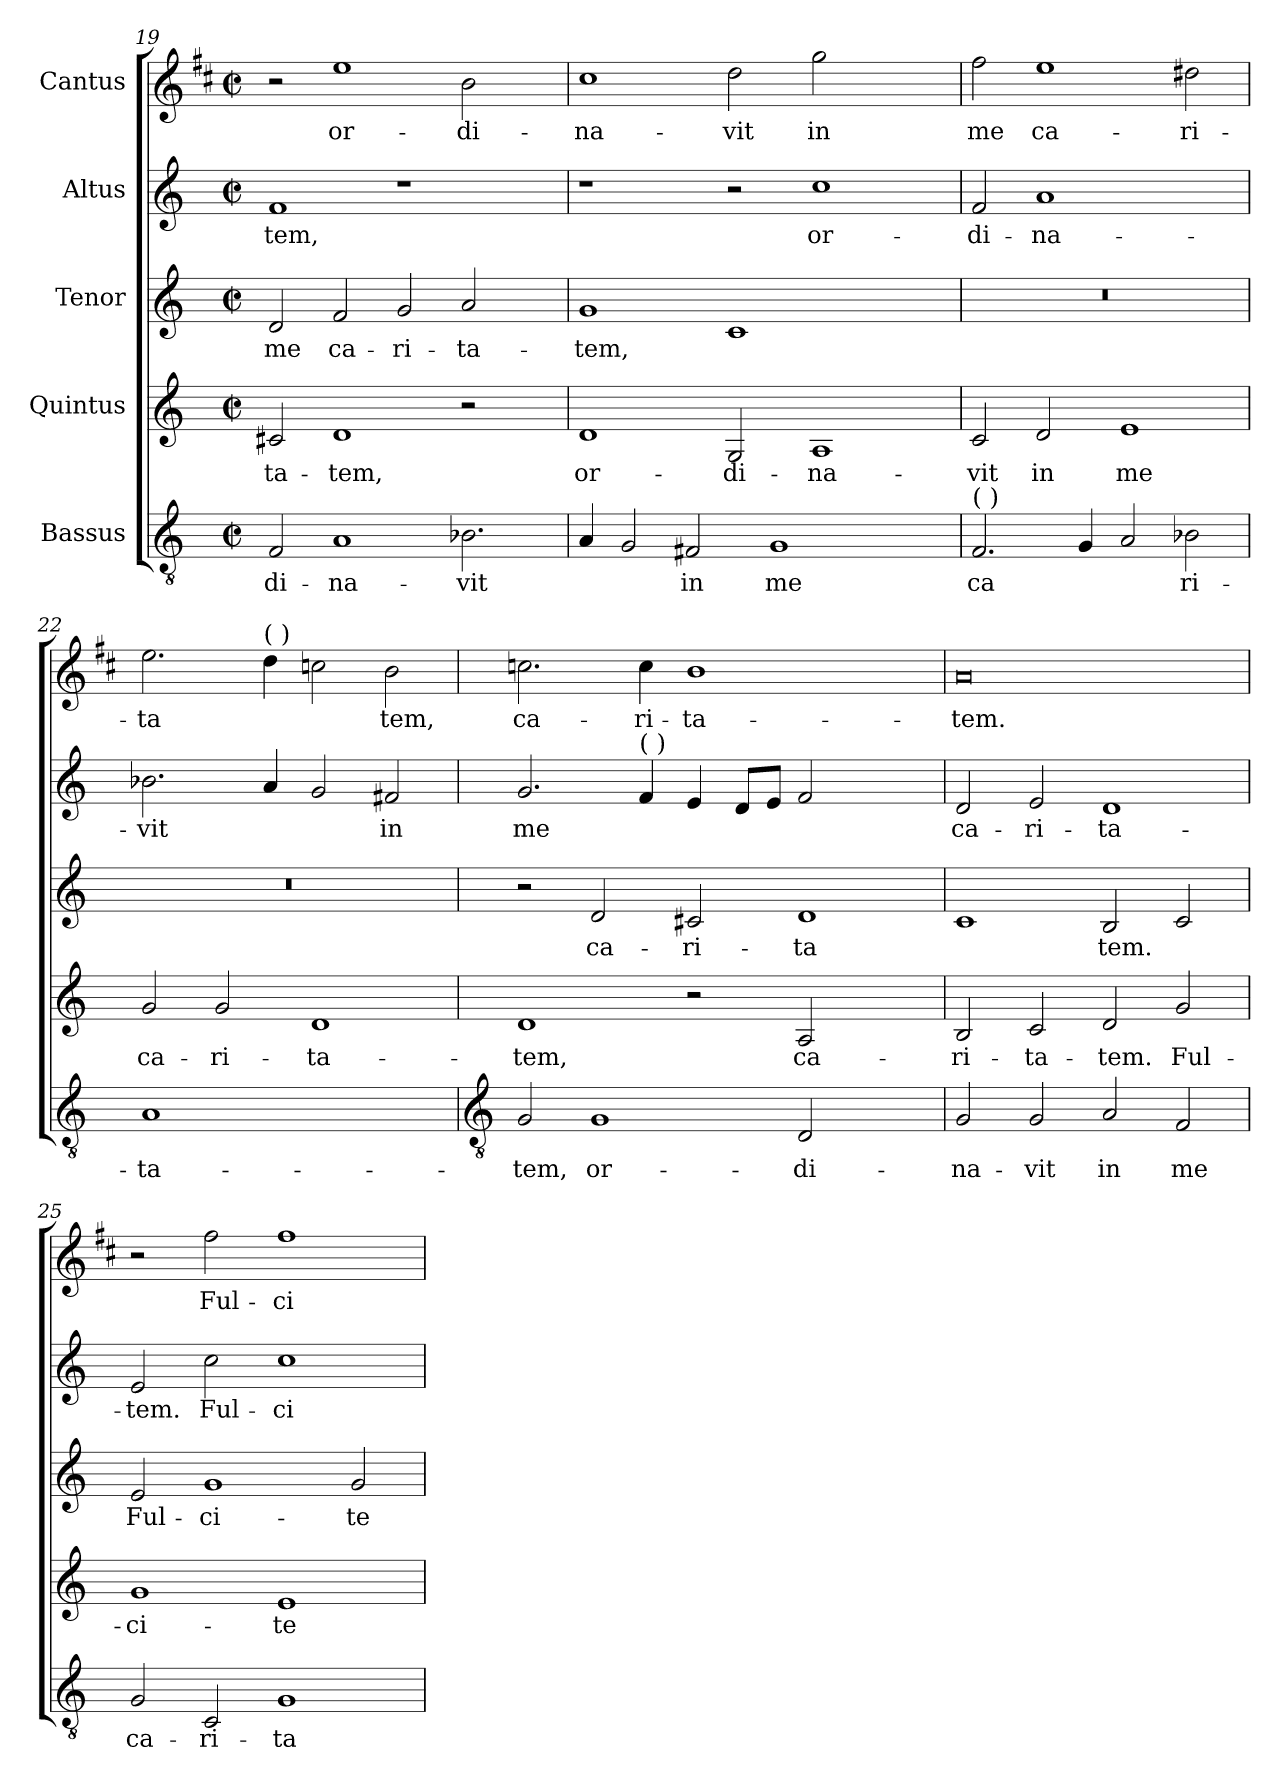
**kern	**text	**kern	**text	**kern	**text	**kern	**text	**kern	**text
*part5	*part5	*part4	*part4	*part3	*part3	*part2	*part2	*part1	*part1
*staff5	*staff5	*staff4	*staff4	*staff3	*staff3	*staff2	*staff2	*staff1	*staff1
*I"Bassus	*	*I"Quintus	*	*I"Tenor	*	*I"Altus	*	*I"Cantus	*
*clefGv2	*	*clefG2	*	*clefG2	*	*clefG2	*	*clefG2	*
*	*	*	*	*	*	*	*	*ITrd1c2	*
*k[]	*	*k[]	*	*k[]	*	*k[]	*	*k[]	*
*C:	*	*C:	*	*C:	*	*C:	*	*C:	*
*M4/2	*	*M4/2	*	*M4/2	*	*M4/2	*	*M4/2	*
*met(c|)	*	*met(c|)	*	*met(c|)	*	*met(c|)	*	*met(c|)	*
=19	=19	=19	=19	=19	=19	=19	=19	=19	=19
!	!LO:LY:b	!	!LO:LY:b	!	!LO:LY:b	!	!LO:LY:b	!	!
2F	-di-	2c#	-ta-	2d	me	1f	-tem,	2r	.
!	!LO:LY:b	!	!LO:LY:b	!	!LO:LY:b	!	!	!	!LO:LY:b
1A	-na-	1d	-tem,	2f	ca-	.	.	1dd	or-
!	!	!	!	!	!LO:LY:b	!	!	!	!
.	.	.	.	2g	-ri-	1r	.	.	.
!	!LO:LY:b	!	!	!	!LO:LY:b	!	!	!	!LO:LY:b
2.B-X	-vit	2r	.	2a	-ta-	.	.	2a	-di-
.	.	4ryy	.	4ryy	.	4ryy	.	4ryy	.
=20	=20	=20	=20	=20	=20	=20	=20	=20	=20
!	!	!	!LO:LY:b	!	!LO:LY:b	!	!	!	!LO:LY:b
4A	.	1d	or-	1g	-tem,	1r	.	1b	-na-
2G	.	.	.	.	.	.	.	.	.
!	!LO:LY:b	!	!	!	!	!	!	!	!
2F#X	in	.	.	.	.	.	.	.	.
!	!	!	!LO:LY:b	!	!	!	!	!	!LO:LY:b
.	.	2G	-di-	1c	.	2r	.	2cc	-vit
!	!LO:LY:b	!	!	!	!	!	!	!	!
1G	me	.	.	.	.	.	.	.	.
!	!	!	!LO:LY:b	!	!	!	!LO:LY:b	!	!LO:LY:b
.	.	1A	-na-	.	.	1cc	or-	2ff	in
.	.	.	.	2ryy	.	.	.	2ryy	.
4ryy	.	.	.	.	.	.	.	.	.
=21	=21	=21	=21	=21	=21	=21	=21	=21	=21
!LO:TX:a:t=(  )	!	!	!	!	!	!	!	!	!
!	!LO:LY:b	!	!LO:LY:b	!	!	!	!LO:LY:b	!	!LO:LY:b
2.F	ca	2c	-vit	0r	.	2f	-di-	2ee	me
!	!	!	!LO:LY:b	!	!	!	!LO:LY:b	!	!LO:LY:b
.	.	2d	in	.	.	1a	-na-	1dd	ca-
4G	.	.	.	.	.	.	.	.	.
!	!	!	!LO:LY:b	!	!	!	!	!	!
2A	.	1e	me	.	.	.	.	.	.
!	!LO:LY:b	!	!	!	!	!	!	!	!LO:LY:b
2B-	ri-	.	.	.	.	2ryy	.	2cc#	-ri-
!!LO:LB:g=z
=22	=22	=22	=22	=22	=22	=22	=22	=22	=22
!	!LO:LY:b	!	!LO:LY:b	!	!	!	!LO:LY:b	!	!LO:LY:b
1A	-ta-	2g	ca-	0r	.	2.b-	-vit	2.dd	-ta
!	!	!	!LO:LY:b	!	!	!	!	!	!
.	.	2g	-ri-	.	.	.	.	.	.
!	!	!	!	!	!	!	!	!LO:TX:a:t=(  )	!
.	.	.	.	.	.	4a	.	4cc	.
!	!	!	!LO:LY:b	!	!	!	!	!	!
1ryy	.	1d	-ta-	.	.	2g	.	2b-X	.
!	!	!	!	!	!	!	!LO:LY:b	!	!LO:LY:b
.	.	.	.	.	.	2f#	in	2a	tem,
!!LO:LB:g=z
=23	=23	=23	=23	=23	=23	=23	=23	=23	=23
*clefGv2	*	*	*	*	*	*	*	*	*
!	!LO:LY:b	!	!LO:LY:b	!	!	!	!LO:LY:b	!	!LO:LY:b
2G	-tem,	1d	-tem,	2r	.	2.g	me	2.b-	ca-
!	!LO:LY:b	!	!	!	!LO:LY:b	!	!	!	!
1G	or-	.	.	2d	ca-	.	.	.	.
!	!	!	!	!	!	!LO:TX:a:t=(  )	!	!	!
!	!	!	!	!	!	!	!	!	!LO:LY:b
.	.	.	.	.	.	4f	.	4b-	-ri-
!	!	!	!	!	!LO:LY:b	!	!	!	!LO:LY:b
.	.	2r	.	2c#	-ri-	4e	.	1a	-ta-
.	.	.	.	.	.	8dL	.	.	.
.	.	.	.	.	.	8eJ	.	.	.
!	!LO:LY:b	!	!LO:LY:b	!	!LO:LY:b	!	!	!	!
2D	-di-	2A	ca-	1d	-ta	2f	.	.	.
2ryy	.	2ryy	.	.	.	2ryy	.	2ryy	.
=24	=24	=24	=24	=24	=24	=24	=24	=24	=24
!	!LO:LY:b	!	!LO:LY:b	!	!	!	!LO:LY:b	!	!LO:LY:b
2G	-na-	2B	-ri-	1c	.	2d	ca-	0g	-tem.
!	!LO:LY:b	!	!LO:LY:b	!	!	!	!LO:LY:b	!	!
2G	-vit	2c	-ta-	.	.	2e	-ri-	.	.
!	!LO:LY:b	!	!LO:LY:b	!	!LO:LY:b	!	!LO:LY:b	!	!
2A	in	2d	-tem.	2B	tem.	1d	-ta-	.	.
!	!LO:LY:b	!	!LO:LY:b	!	!	!	!	!	!
2F	me	2g	Ful-	2c	.	.	.	.	.
=25	=25	=25	=25	=25	=25	=25	=25	=25	=25
!	!LO:LY:b	!	!LO:LY:b	!	!LO:LY:b	!	!LO:LY:b	!	!
2G	ca-	1g	-ci-	2e	Ful-	2e	-tem.	2r	.
!	!LO:LY:b	!	!	!	!LO:LY:b	!	!LO:LY:b	!	!LO:LY:b
2C	-ri-	.	.	1g	-ci-	2cc	Ful-	2ee	Ful-
!	!LO:LY:b	!	!LO:LY:b	!	!	!	!LO:LY:b	!	!LO:LY:b
1G	-ta-	1e	-te	.	.	1cc	-ci-	1ee	-ci-
!	!	!	!	!	!LO:LY:b	!	!	!	!
.	.	.	.	2g	-te	.	.	.	.
=	=	=	=	=	=	=	=	=	=
*-	*-	*-	*-	*-	*-	*-	*-	*-	*-
